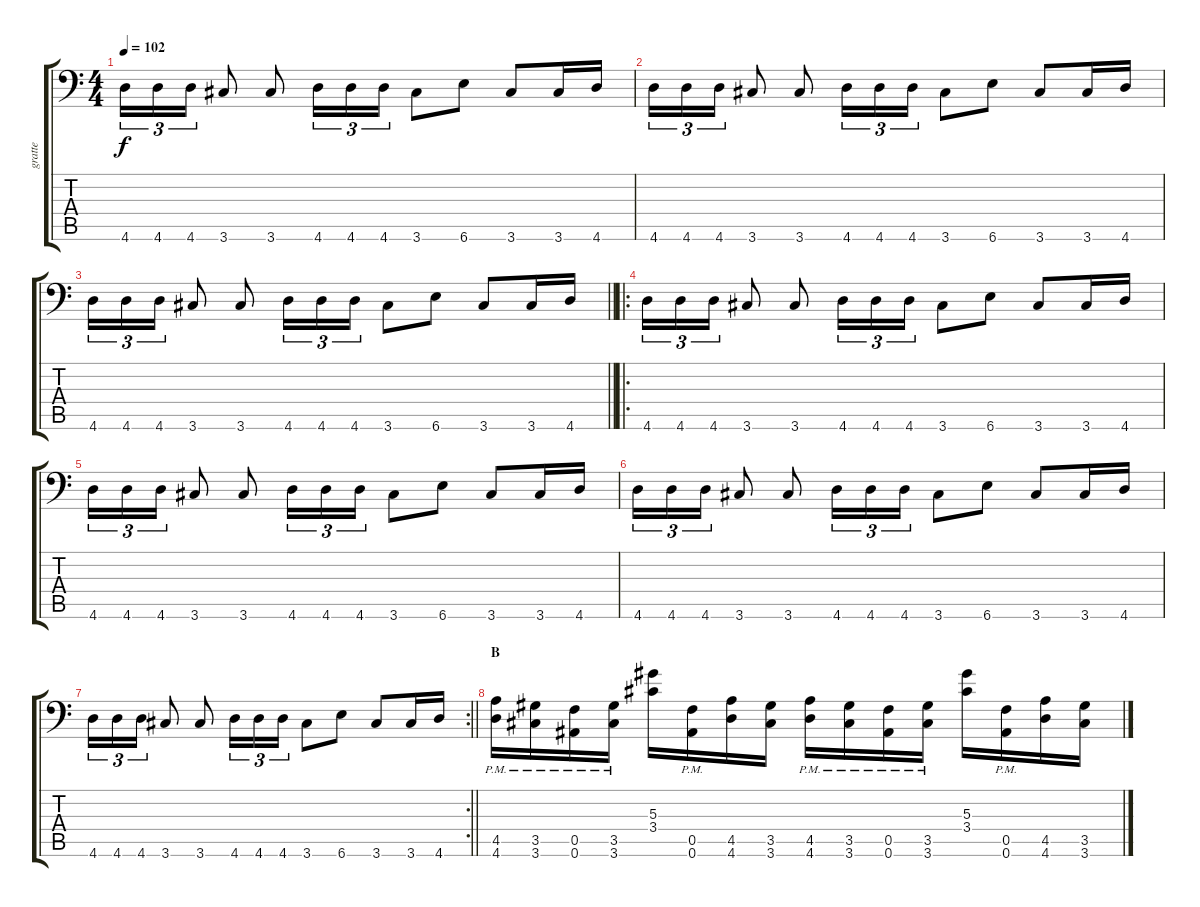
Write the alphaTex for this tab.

\track ("gratte" "gratte") {instrument distortionguitar}
\staff {score tabs}
\tuning (C4 G3 Eb3 Bb2 F2 Bb1) {hide}
\ts (4 4)
\tempo 102
\clef f4
\ks c
4.6.16{tu (3 2) dy f} 4.6.16{tu (3 2)} 4.6.16{tu (3 2)} 3.6.8 3.6.8 4.6.16{tu (3 2)} 4.6.16{tu (3 2)} 4.6.16{tu (3 2)} 3.6.8 6.6.8 3.6.8 3.6.16 4.6.16 |
4.6.16{tu (3 2)} 4.6.16{tu (3 2)} 4.6.16{tu (3 2)} 3.6.8 3.6.8 4.6.16{tu (3 2)} 4.6.16{tu (3 2)} 4.6.16{tu (3 2)} 3.6.8 6.6.8 3.6.8 3.6.16 4.6.16 |
\barLineRight lightlight
4.6.16{tu (3 2)} 4.6.16{tu (3 2)} 4.6.16{tu (3 2)} 3.6.8 3.6.8 4.6.16{tu (3 2)} 4.6.16{tu (3 2)} 4.6.16{tu (3 2)} 3.6.8 6.6.8 3.6.8 3.6.16 4.6.16 |
\ro
4.6.16{tu (3 2)} 4.6.16{tu (3 2)} 4.6.16{tu (3 2)} 3.6.8 3.6.8 4.6.16{tu (3 2)} 4.6.16{tu (3 2)} 4.6.16{tu (3 2)} 3.6.8 6.6.8 3.6.8 3.6.16 4.6.16 |
4.6.16{tu (3 2)} 4.6.16{tu (3 2)} 4.6.16{tu (3 2)} 3.6.8 3.6.8 4.6.16{tu (3 2)} 4.6.16{tu (3 2)} 4.6.16{tu (3 2)} 3.6.8 6.6.8 3.6.8 3.6.16 4.6.16 |
4.6.16{tu (3 2)} 4.6.16{tu (3 2)} 4.6.16{tu (3 2)} 3.6.8 3.6.8 4.6.16{tu (3 2)} 4.6.16{tu (3 2)} 4.6.16{tu (3 2)} 3.6.8 6.6.8 3.6.8 3.6.16 4.6.16 |
\rc 2
\barLineRight lightlight
4.6.16{tu (3 2)} 4.6.16{tu (3 2)} 4.6.16{tu (3 2)} 3.6.8 3.6.8 4.6.16{tu (3 2)} 4.6.16{tu (3 2)} 4.6.16{tu (3 2)} 3.6.8 6.6.8 3.6.8 3.6.16 4.6.16 |
\section ("" "B")
(4.5{pm} 4.6{pm}).16 (3.5{pm} 3.6{pm}).16 (0.5{pm} 0.6{pm}).16 (3.5{pm} 3.6{pm}).16 (5.3 3.4).16 (0.5{pm} 0.6{pm}).16 (4.5 4.6).16 (3.5 3.6).16 (4.5{pm} 4.6{pm}).16 (3.5{pm} 3.6{pm}).16 (0.5{pm} 0.6{pm}).16 (3.5{pm} 3.6{pm}).16 (5.3 3.4).16 (0.5{pm} 0.6{pm}).16 (4.5 4.6).16 (3.5 3.6).16
